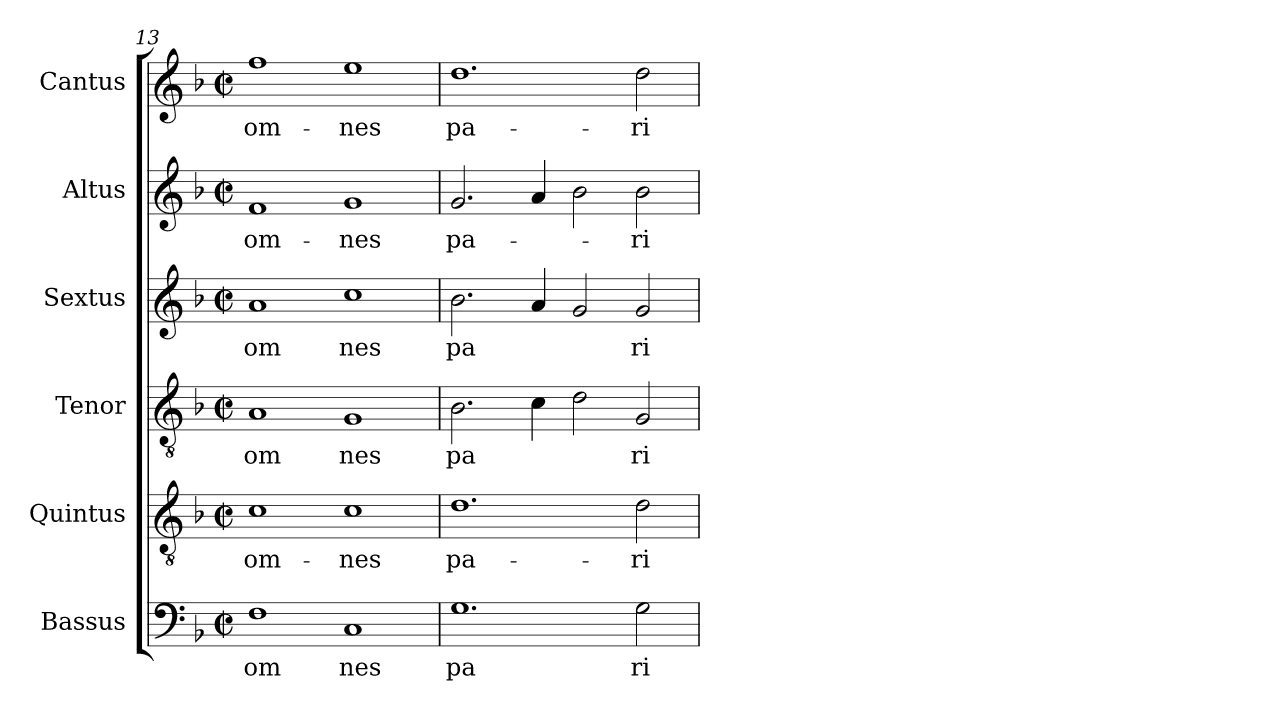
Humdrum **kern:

**kern	**text	**kern	**text	**kern	**text	**kern	**text	**kern	**text	**kern	**text
*part6	*part6	*part5	*part5	*part4	*part4	*part3	*part3	*part2	*part2	*part1	*part1
*staff6	*staff6	*staff5	*staff5	*staff4	*staff4	*staff3	*staff3	*staff2	*staff2	*staff1	*staff1
*I"Bassus	*	*I"Quintus	*	*I"Tenor	*	*I"Sextus	*	*I"Altus	*	*I"Cantus	*
!!LO:LB:g=z
*clefF4	*	*clefGv2	*	*clefGv2	*	*clefG2	*	*clefG2	*	*clefG2	*
*k[b-]	*	*k[b-]	*	*k[b-]	*	*k[b-]	*	*k[b-]	*	*k[b-]	*
*F:	*	*F:	*	*F:	*	*F:	*	*F:	*	*F:	*
*M2/2	*	*M2/2	*	*M2/2	*	*M2/2	*	*M2/2	*	*M2/2	*
*met(c|)	*	*met(c|)	*	*met(c|)	*	*met(c|)	*	*met(c|)	*	*met(c|)	*
=13	=13	=13	=13	=13	=13	=13	=13	=13	=13	=13	=13
!	!LO:LY:b:cj	!	!LO:LY:b:cj	!	!LO:LY:b:cj	!	!LO:LY:b:cj	!	!LO:LY:b:cj	!	!LO:LY:b:cj
1F	om	1c	om-	1A	om	1a	om	1f	om-	1ff	om-
!	!LO:LY:b:cj	!	!LO:LY:b:cj	!	!LO:LY:b:cj	!	!LO:LY:b:cj	!	!LO:LY:b:cj	!	!LO:LY:b:cj
1C	nes	1c	-nes	1G	nes	1cc	nes	1g	-nes	1ee	-nes
=14	=14	=14	=14	=14	=14	=14	=14	=14	=14	=14	=14
!	!LO:LY:b:cj	!	!LO:LY:b:cj	!	!LO:LY:b:cj	!	!LO:LY:b:cj	!	!LO:LY:b:cj	!	!LO:LY:b:cj
1.G	pa	1.d	pa-	2.B-\	pa	2.b-\	pa	2.g/	pa-	1.dd	pa-
.	.	.	.	4c\	.	4a/	.	4a/	.	.	.
.	.	.	.	2d\	.	2g/	.	2b-\	.	.	.
!	!LO:LY:b:cj	!	!LO:LY:b:cj	!	!LO:LY:b:cj	!	!LO:LY:b:cj	!	!LO:LY:b:cj	!	!LO:LY:b:cj
2G\	ri	2d\	-ri-	2G/	ri	2g/	ri	2b-\	-ri-	2dd\	-ri-
=	=	=	=	=	=	=	=	=	=	=	=
*-	*-	*-	*-	*-	*-	*-	*-	*-	*-	*-	*-
